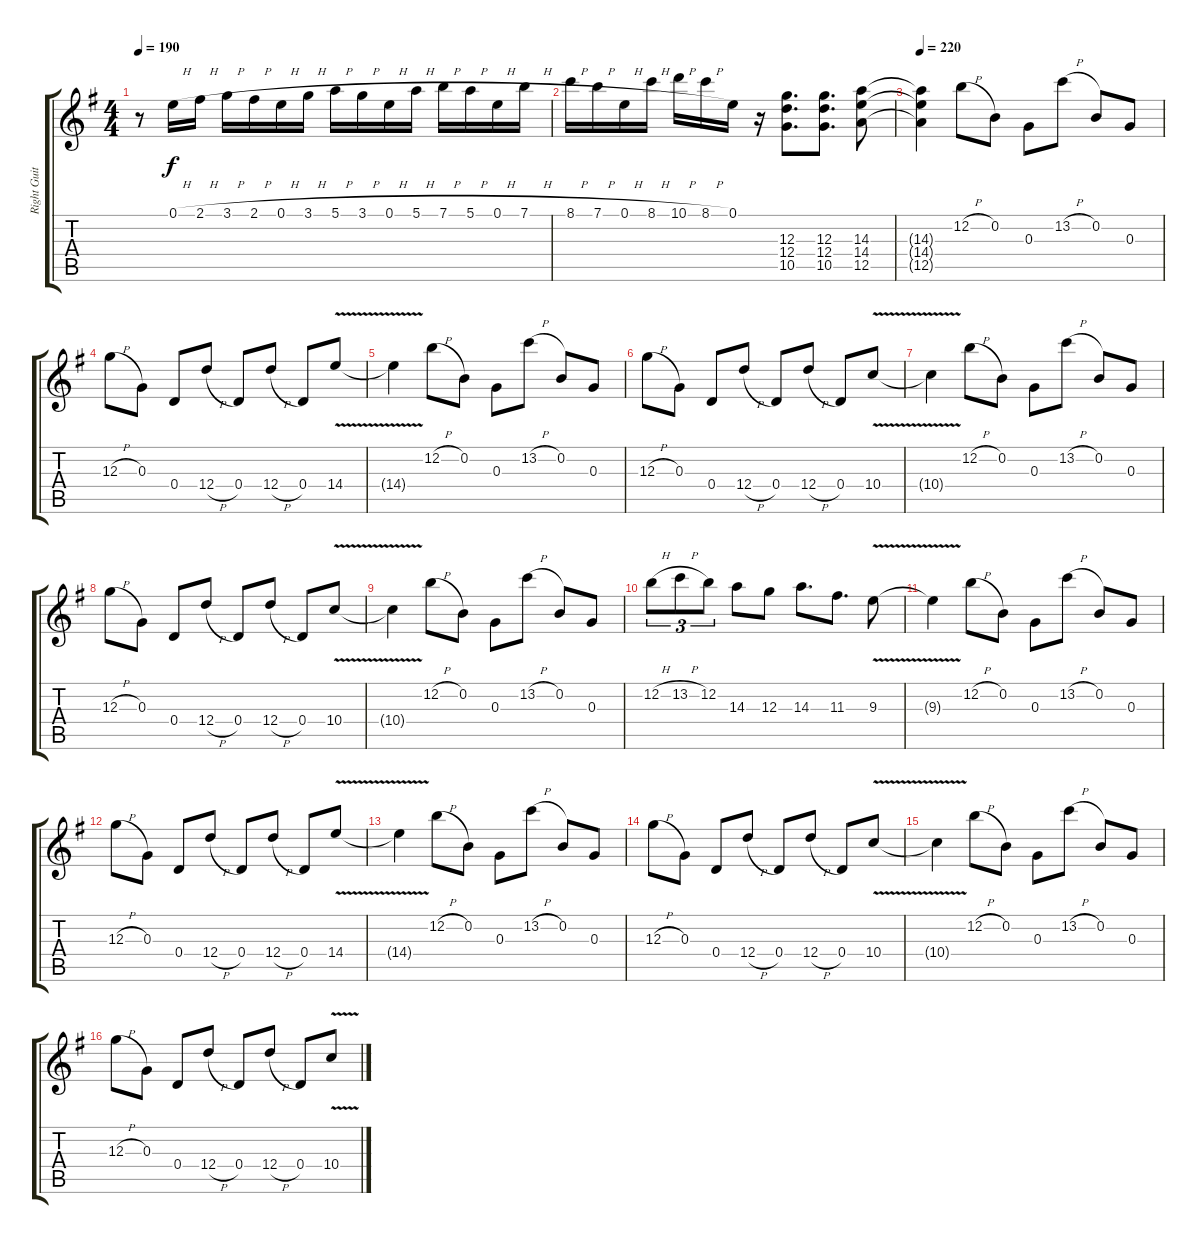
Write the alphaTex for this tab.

\track ("Right Guitar" "Right Guit") {instrument distortionguitar}
\staff {score tabs}
\tuning (E4 B3 G3 D3 A2 E2) {hide}
\ts (4 4)
\tempo 190
\clef g2
\ks g
r.8{dy f} 0.1{h}.16 2.1{h}.16 3.1{h}.16 2.1{h}.16 0.1{h}.16 3.1{h}.16 5.1{h}.16 3.1{h}.16 0.1{h}.16 5.1{h}.16 7.1{h}.16 5.1{h}.16 0.1{h}.16 7.1{h}.16 |
8.1{h}.16 7.1{h}.16 0.1{h}.16 8.1{h}.16 10.1{h}.16 8.1{h}.16 0.1.16 r.16 (12.3 12.4 10.5).8{d} (12.3 12.4 10.5).8{d} (14.3 14.4 12.5).8 |
\tempo 220
(14.3{t} 14.4{t} 12.5{t}).4 12.2{h}.8 0.2.8 0.3.8 13.2{h}.8 0.2.8 0.3.8 |
12.3{h}.8 0.3.8 0.4.8 12.4{h}.8 0.4.8 12.4{h}.8 0.4.8 14.4{v}.8 |
14.4{t}.4 12.2{h}.8 0.2.8 0.3.8 13.2{h}.8 0.2.8 0.3.8 |
12.3{h}.8 0.3.8 0.4.8 12.4{h}.8 0.4.8 12.4{h}.8 0.4.8 10.4{v}.8 |
10.4{t}.4 12.2{h}.8 0.2.8 0.3.8 13.2{h}.8 0.2.8 0.3.8 |
12.3{h}.8 0.3.8 0.4.8 12.4{h}.8 0.4.8 12.4{h}.8 0.4.8 10.4{v}.8 |
10.4{t}.4 12.2{h}.8 0.2.8 0.3.8 13.2{h}.8 0.2.8 0.3.8 |
12.2{h}.8{tu (3 2)} 13.2{h}.8{tu (3 2)} 12.2.8{tu (3 2)} 14.3.8 12.3.8 14.3.8{d} 11.3.8{d} 9.3{v}.8 |
9.3{t}.4 12.2{h}.8 0.2.8 0.3.8 13.2{h}.8 0.2.8 0.3.8 |
12.3{h}.8 0.3.8 0.4.8 12.4{h}.8 0.4.8 12.4{h}.8 0.4.8 14.4{v}.8 |
14.4{t}.4 12.2{h}.8 0.2.8 0.3.8 13.2{h}.8 0.2.8 0.3.8 |
12.3{h}.8 0.3.8 0.4.8 12.4{h}.8 0.4.8 12.4{h}.8 0.4.8 10.4{v}.8 |
10.4{t}.4 12.2{h}.8 0.2.8 0.3.8 13.2{h}.8 0.2.8 0.3.8 |
12.3{h}.8 0.3.8 0.4.8 12.4{h}.8 0.4.8 12.4{h}.8 0.4.8 10.4{v}.8
